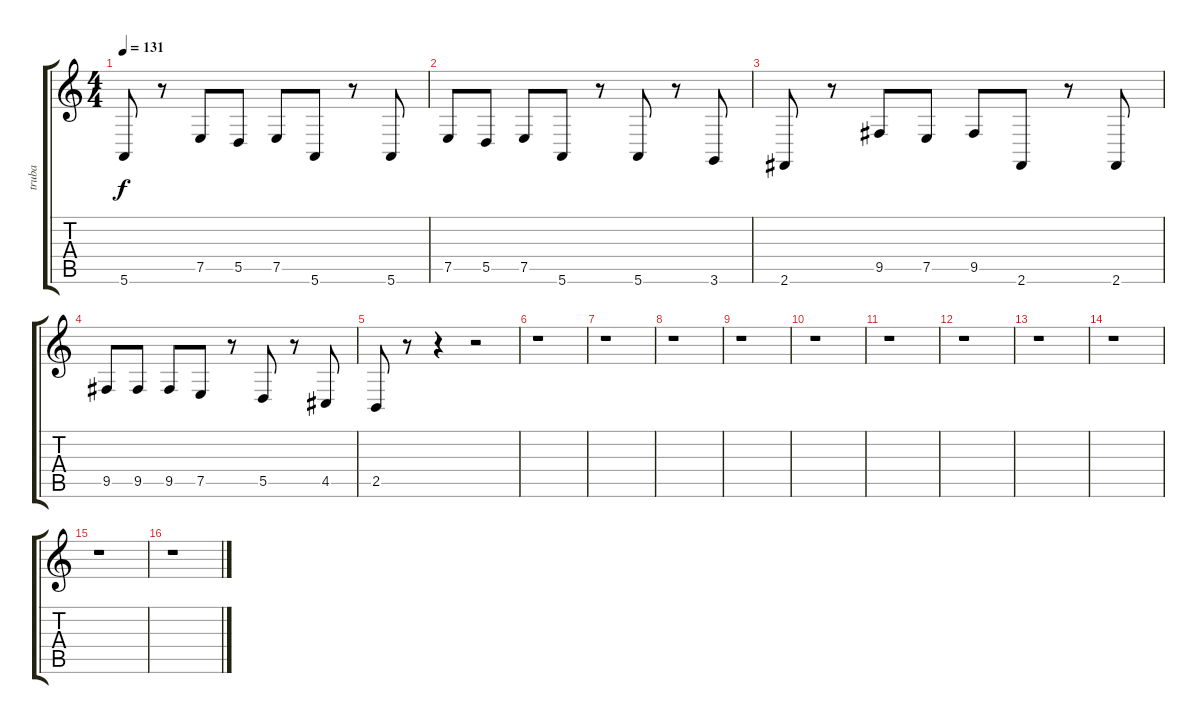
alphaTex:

\track ("truba" "truba") {instrument tuba}
\staff {score tabs}
\tuning (E4 B3 G3 D3 A2 E2) {hide}
\ts (4 4)
\tempo 131
\clef g2
\ks c
5.6.8{dy f} r.8 7.5.8 5.5.8 7.5.8 5.6.8 r.8 5.6.8 |
7.5.8 5.5.8 7.5.8 5.6.8 r.8 5.6.8 r.8 3.6.8 |
2.6.8 r.8 9.5.8 7.5.8 9.5.8 2.6.8 r.8 2.6.8 |
9.5.8 9.5.8 9.5.8 7.5.8 r.8 5.5.8 r.8 4.5.8 |
2.5.8 r.8 r.4 r.2 |
r.1 |
r.1 |
r.1 |
r.1 |
r.1 |
r.1 |
r.1 |
r.1 |
r.1 |
r.1 |
r.1
